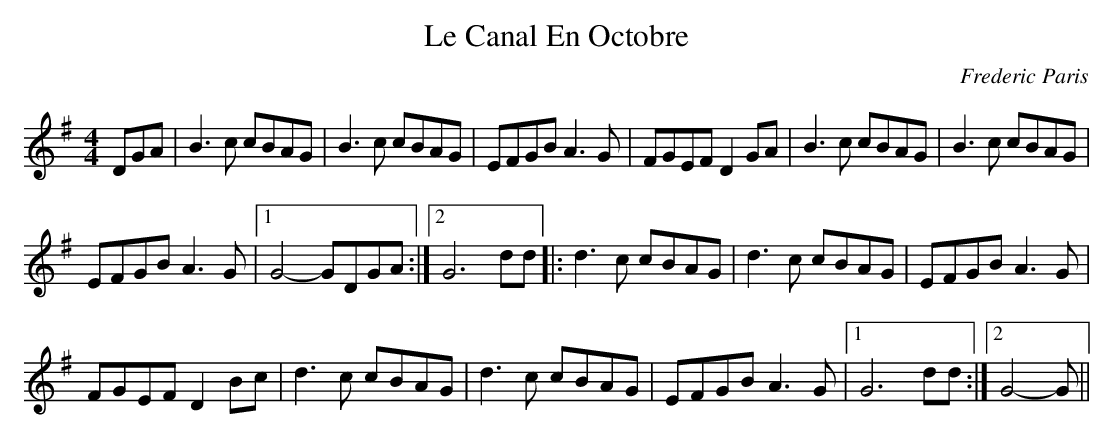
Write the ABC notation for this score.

X:1
T:Le Canal En Octobre
M:4/4
L:1/8
C:Frederic Paris
K:G
DGA | B3c cBAG | B3c cBAG | EFGB A3G | FGEF D2GA | B3c cBAG | B3c cBAG |
EFGB A3G |1 G4-GDGA :|2 G6dd |: d3c cBAG | d3c cBAG | EFGB A3G |
FGEF D2Bc | d3c cBAG | d3c cBAG | EFGB A3G |1 G6dd :|2 G4-G ||
